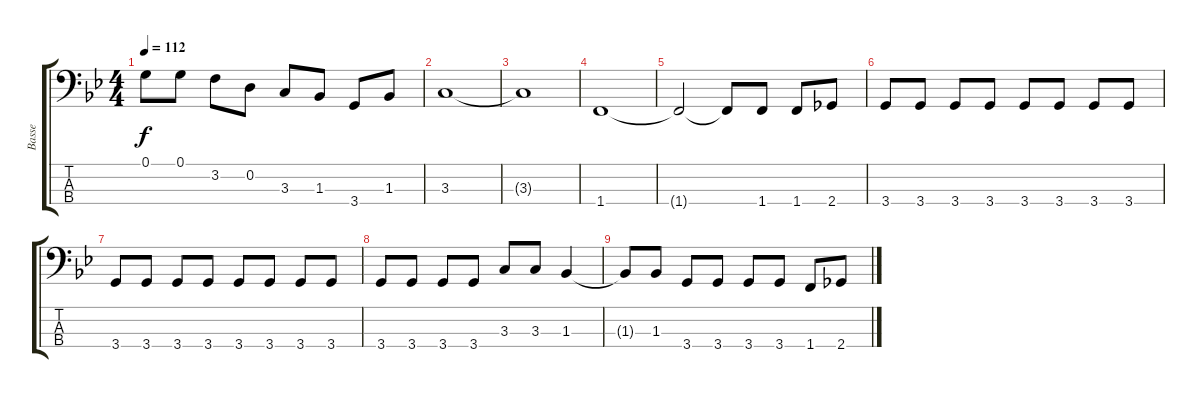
\track ("Basse" "Basse") {instrument electricbasspick}
\staff {score tabs}
\tuning (G2 D2 A1 E1) {hide}
\ts (4 4)
\tempo 112
\clef f4
\ks bb
0.1.8{dy f} 0.1.8 3.2.8 0.2.8 3.3.8 1.3.8 3.4.8 1.3.8 |
3.3.1 |
3.3{t}.1 |
1.4.1 |
1.4{t}.2 1.4{t}.8 1.4.8 1.4.8 2.4.8 |
3.4.8 3.4.8 3.4.8 3.4.8 3.4.8 3.4.8 3.4.8 3.4.8 |
3.4.8 3.4.8 3.4.8 3.4.8 3.4.8 3.4.8 3.4.8 3.4.8 |
3.4.8 3.4.8 3.4.8 3.4.8 3.3.8 3.3.8 1.3.4 |
1.3{t}.8 1.3.8 3.4.8 3.4.8 3.4.8 3.4.8 1.4.8 2.4.8
